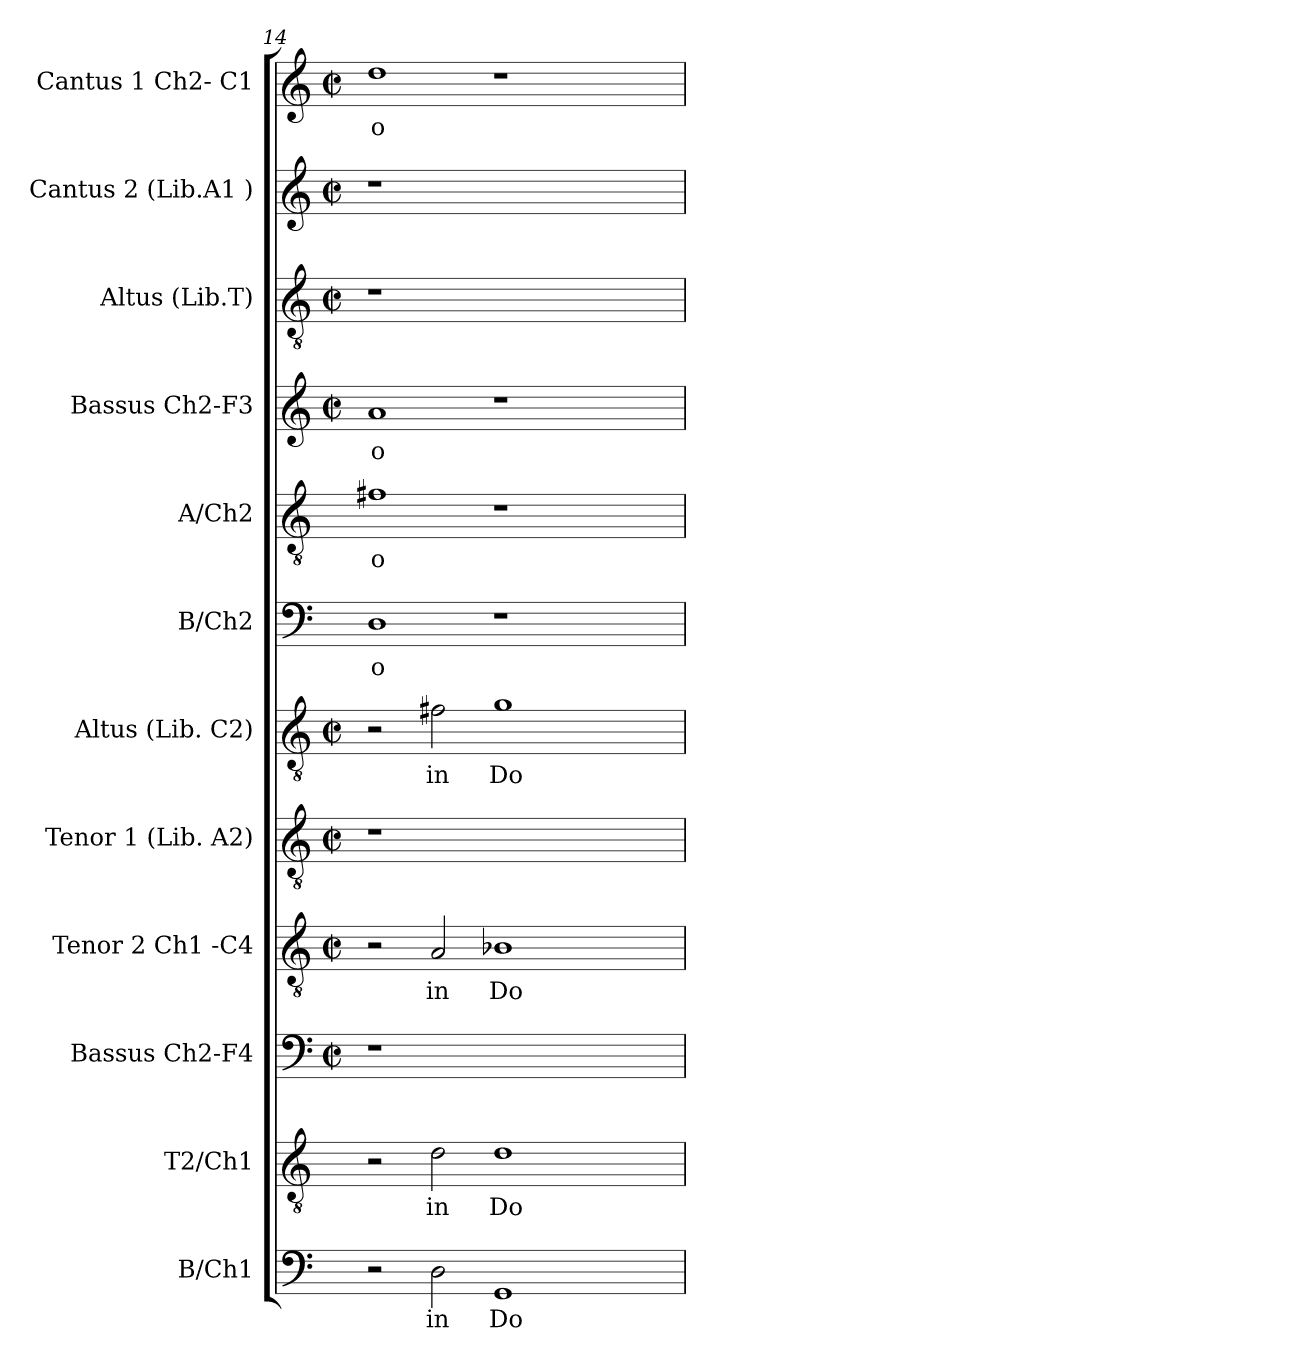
**kern	**text	**kern	**text	**kern	**kern	**text	**kern	**kern	**text	**kern	**text	**kern	**text	**kern	**text	**kern	**kern	**kern	**text
*part12	*part12	*part11	*part11	*part10	*part9	*part9	*part8	*part7	*part7	*part6	*part6	*part5	*part5	*part4	*part4	*part3	*part2	*part1	*part1
*staff12	*staff12	*staff11	*staff11	*staff10	*staff9	*staff9	*staff8	*staff7	*staff7	*staff6	*staff6	*staff5	*staff5	*staff4	*staff4	*staff3	*staff2	*staff1	*staff1
*I"B/Ch1	*	*I"T2/Ch1	*	*I"Bassus  Ch2-F4	*I"Tenor 2  Ch1 -C4	*	*I"Tenor 1  (Lib. A2)	*I"Altus  (Lib. C2)	*	*I"B/Ch2	*	*I"A/Ch2	*	*I"Bassus  Ch2-F3	*	*I"Altus  (Lib.T)	*I"Cantus 2  (Lib.A1 )	*I"Cantus 1  Ch2- C1	*
*I'B/Ch1	*	*I'T2/Ch1	*	*I'Ch	*I'T1 /Ch1	*	*	*I'C2	*	*I'B/Ch2	*	*I'A/Ch2	*	*	*	*	*	*I'C1 /Ch2	*
*clefF4	*	*clefGv2	*	*clefF4	*clefGv2	*	*clefGv2	*clefGv2	*	*clefF4	*	*clefGv2	*	*clefG2	*	*clefGv2	*clefG2	*clefG2	*
*	*	*	*	*M2/2	*M2/2	*	*M2/2	*M2/2	*	*	*	*	*	*M2/2	*	*M2/2	*M2/2	*M2/2	*
*	*	*	*	*met(c|)	*met(c|)	*	*met(c|)	*met(c|)	*	*	*	*	*	*met(c|)	*	*met(c|)	*met(c|)	*met(c|)	*
=14	=14	=14	=14	=14	=14	=14	=14	=14	=14	=14	=14	=14	=14	=14	=14	=14	=14	=14	=14
!	!	!	!	!	!	!	!	!	!	!	!LO:LY:b:cj	!	!LO:LY:b:cj	!	!LO:LY:b:cj	!	!	!	!LO:LY:b:cj
2r	.	2r	.	1r	2r	.	1r	2r	.	1D	-o	1f#X	-o	1a	-o	1r	1r	1dd	-o
!	!LO:LY:b:cj	!	!LO:LY:b:cj	!	!	!LO:LY:b:cj	!	!	!LO:LY:b:cj	!	!	!	!	!	!	!	!	!	!
2D\	in	2d\	in	.	2A/	in	.	2f#X\	in	.	.	.	.	.	.	.	.	.	.
!	!LO:LY:b:cj	!	!LO:LY:b:cj	!	!	!LO:LY:b:cj	!	!	!LO:LY:b:cj	!LO:N:vis=1	!	!LO:N:vis=1	!	!LO:N:vis=1	!	!	!	!LO:N:vis=1	!
1GG	Do-	1d	Do-	0ryy	1B-X	Do-	0ryy	1g	Do-	0r	.	0r	.	0r	.	0ryy	0ryy	0r	.
1ryy	.	1ryy	.	.	1ryy	.	.	1ryy	.	.	.	.	.	.	.	.	.	.	.
=	=	=	=	=	=	=	=	=	=	=	=	=	=	=	=	=	=	=	=
*-	*-	*-	*-	*-	*-	*-	*-	*-	*-	*-	*-	*-	*-	*-	*-	*-	*-	*-	*-
